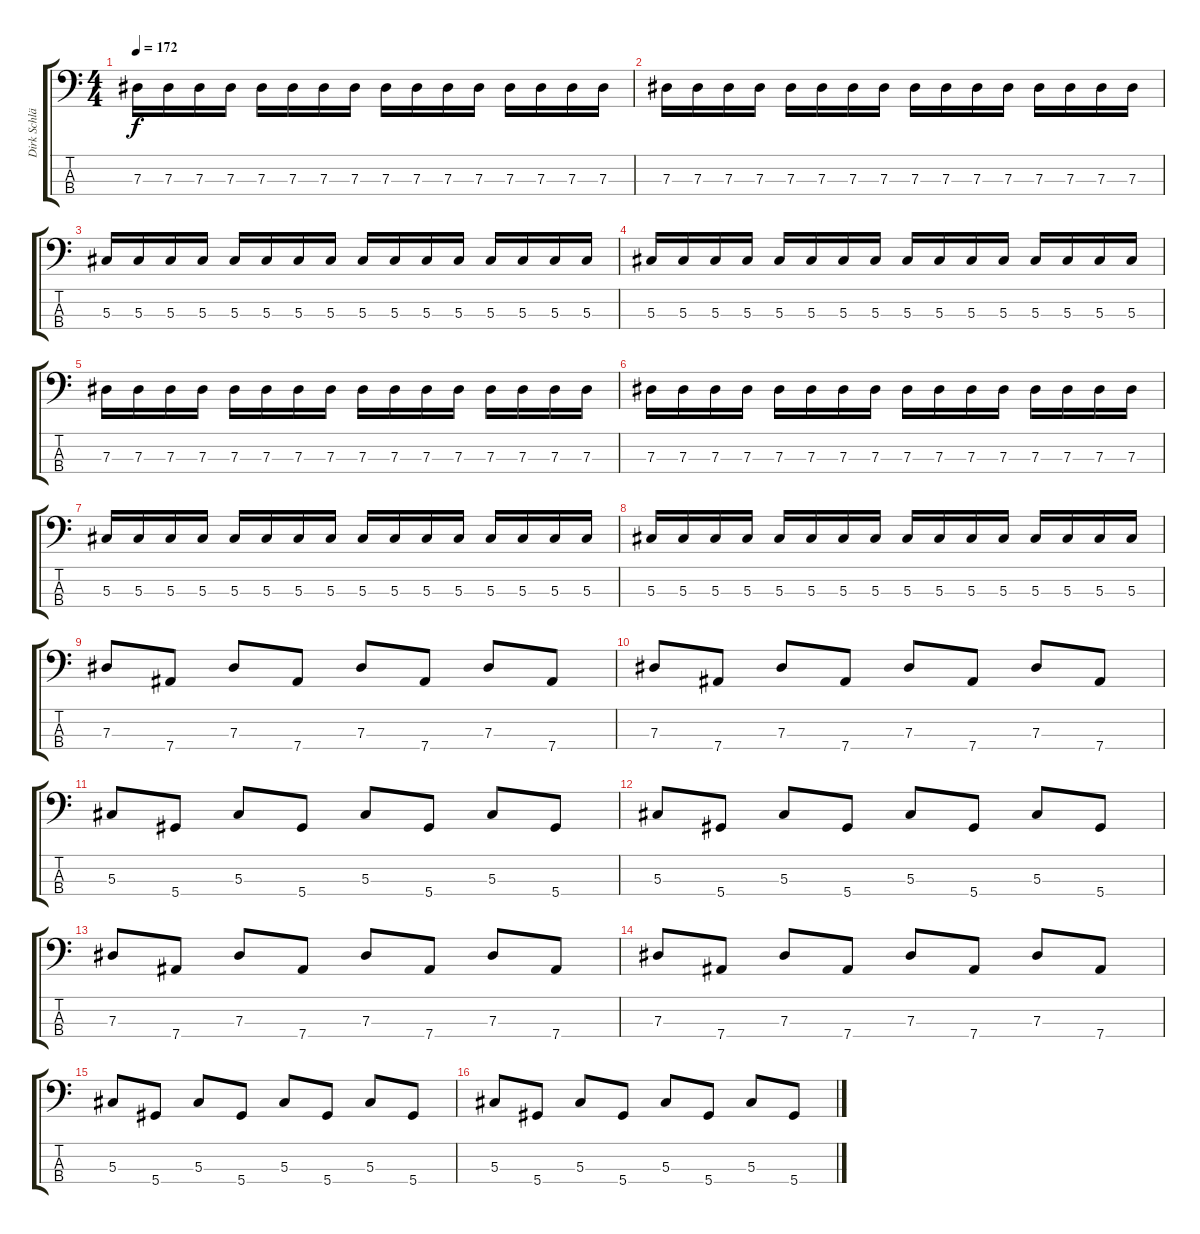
\track ("Dirk Schlächter - Bass" "Dirk Schlä") {instrument electricbassfinger}
\staff {score tabs}
\tuning (Gb2 Db2 Ab1 Eb1) {hide}
\ts (4 4)
\tempo 172
\clef f4
\ks c
7.3.16{dy f} 7.3.16 7.3.16 7.3.16 7.3.16 7.3.16 7.3.16 7.3.16 7.3.16 7.3.16 7.3.16 7.3.16 7.3.16 7.3.16 7.3.16 7.3.16 |
7.3.16 7.3.16 7.3.16 7.3.16 7.3.16 7.3.16 7.3.16 7.3.16 7.3.16 7.3.16 7.3.16 7.3.16 7.3.16 7.3.16 7.3.16 7.3.16 |
5.3.16 5.3.16 5.3.16 5.3.16 5.3.16 5.3.16 5.3.16 5.3.16 5.3.16 5.3.16 5.3.16 5.3.16 5.3.16 5.3.16 5.3.16 5.3.16 |
5.3.16 5.3.16 5.3.16 5.3.16 5.3.16 5.3.16 5.3.16 5.3.16 5.3.16 5.3.16 5.3.16 5.3.16 5.3.16 5.3.16 5.3.16 5.3.16 |
7.3.16 7.3.16 7.3.16 7.3.16 7.3.16 7.3.16 7.3.16 7.3.16 7.3.16 7.3.16 7.3.16 7.3.16 7.3.16 7.3.16 7.3.16 7.3.16 |
7.3.16 7.3.16 7.3.16 7.3.16 7.3.16 7.3.16 7.3.16 7.3.16 7.3.16 7.3.16 7.3.16 7.3.16 7.3.16 7.3.16 7.3.16 7.3.16 |
5.3.16 5.3.16 5.3.16 5.3.16 5.3.16 5.3.16 5.3.16 5.3.16 5.3.16 5.3.16 5.3.16 5.3.16 5.3.16 5.3.16 5.3.16 5.3.16 |
5.3.16 5.3.16 5.3.16 5.3.16 5.3.16 5.3.16 5.3.16 5.3.16 5.3.16 5.3.16 5.3.16 5.3.16 5.3.16 5.3.16 5.3.16 5.3.16 |
7.3.8 7.4.8 7.3.8 7.4.8 7.3.8 7.4.8 7.3.8 7.4.8 |
7.3.8 7.4.8 7.3.8 7.4.8 7.3.8 7.4.8 7.3.8 7.4.8 |
5.3.8 5.4.8 5.3.8 5.4.8 5.3.8 5.4.8 5.3.8 5.4.8 |
5.3.8 5.4.8 5.3.8 5.4.8 5.3.8 5.4.8 5.3.8 5.4.8 |
7.3.8 7.4.8 7.3.8 7.4.8 7.3.8 7.4.8 7.3.8 7.4.8 |
7.3.8 7.4.8 7.3.8 7.4.8 7.3.8 7.4.8 7.3.8 7.4.8 |
5.3.8 5.4.8 5.3.8 5.4.8 5.3.8 5.4.8 5.3.8 5.4.8 |
5.3.8 5.4.8 5.3.8 5.4.8 5.3.8 5.4.8 5.3.8 5.4.8
